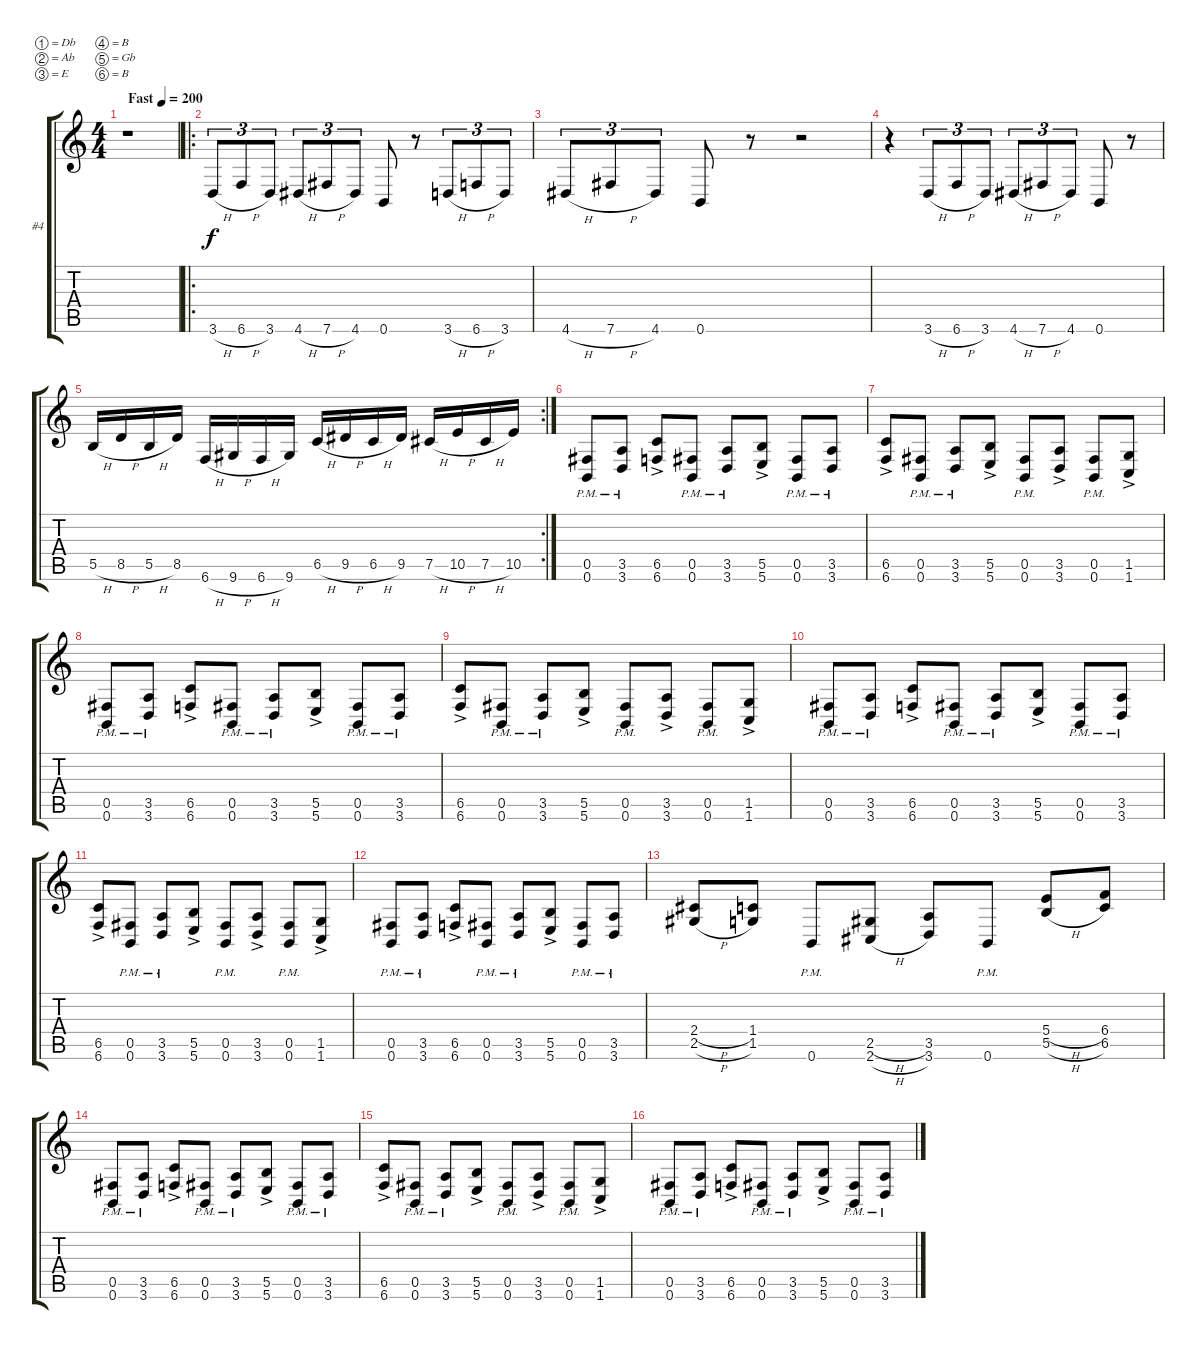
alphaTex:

\bracketExtendMode groupsimilarinstruments
\firstSystemTrackNameOrientation horizontal
\otherSystemsTrackNameOrientation horizontal
\track ("Jim Root" "#4") {instrument distortionguitar}
\staff {score tabs}
\tuning (Db4 Ab3 E3 B2 Gb2 B1)
\ts (4 4)
\beaming (8 2 2 2 2)
\tempo (200 "Fast")
\clef g2
\ks c
r.1{dy f instrument distortionguitar} |
\ro
3.6{h}.8{tu (3 2)} 6.6{h}.8{tu (3 2)} 3.6.8{tu (3 2)} 4.6{h}.8{tu (3 2)} 7.6{h}.8{tu (3 2)} 4.6.8{tu (3 2)} 0.6.8 r.8 3.6{h}.8{tu (3 2)} 6.6{h}.8{tu (3 2)} 3.6.8{tu (3 2)} |
4.6{h}.8{tu (3 2)} 7.6{h}.8{tu (3 2)} 4.6.8{tu (3 2)} 0.6.8 r.8 r.2 |
r.4 3.6{h}.8{tu (3 2)} 6.6{h}.8{tu (3 2)} 3.6.8{tu (3 2)} 4.6{h}.8{tu (3 2)} 7.6{h}.8{tu (3 2)} 4.6.8{tu (3 2)} 0.6.8 r.8 |
\rc 2
5.5{h}.16 8.5{h}.16 5.5{h}.16 8.5.16 6.6{h}.16 9.6{h}.16 6.6{h}.16 9.6.16 6.5{h}.16 9.5{h}.16 6.5{h}.16 9.5.16 7.5{h}.16 10.5{h}.16 7.5{h}.16 10.5.16 |
(0.5{pm} 0.6{pm}).8 (3.5{pm} 3.6{pm}).8 (6.5{ac} 6.6{ac}).8 (0.5{pm} 0.6{pm}).8 (3.5{pm} 3.6{pm}).8 (5.5{ac} 5.6{ac}).8 (0.5{pm} 0.6{pm}).8 (3.5{pm} 3.6{pm}).8 |
(6.5{ac} 6.6{ac}).8 (0.5{pm} 0.6{pm}).8 (3.5{pm} 3.6{pm}).8 (5.5{ac} 5.6{ac}).8 (0.5{pm} 0.6{pm}).8 (3.5{ac} 3.6{ac}).8 (0.5{pm} 0.6{pm}).8 (1.5{ac} 1.6{ac}).8 |
(0.5{pm} 0.6{pm}).8 (3.5{pm} 3.6{pm}).8 (6.5{ac} 6.6{ac}).8 (0.5{pm} 0.6{pm}).8 (3.5{pm} 3.6{pm}).8 (5.5{ac} 5.6{ac}).8 (0.5{pm} 0.6{pm}).8 (3.5{pm} 3.6{pm}).8 |
(6.5{ac} 6.6{ac}).8 (0.5{pm} 0.6{pm}).8 (3.5{pm} 3.6{pm}).8 (5.5{ac} 5.6{ac}).8 (0.5{pm} 0.6{pm}).8 (3.5{ac} 3.6{ac}).8 (0.5{pm} 0.6{pm}).8 (1.5{ac} 1.6{ac}).8 |
(0.5{pm} 0.6{pm}).8 (3.5{pm} 3.6{pm}).8 (6.5{ac} 6.6{ac}).8 (0.5{pm} 0.6{pm}).8 (3.5{pm} 3.6{pm}).8 (5.5{ac} 5.6{ac}).8 (0.5{pm} 0.6{pm}).8 (3.5{pm} 3.6{pm}).8 |
(6.5{ac} 6.6{ac}).8 (0.5{pm} 0.6{pm}).8 (3.5{pm} 3.6{pm}).8 (5.5{ac} 5.6{ac}).8 (0.5{pm} 0.6{pm}).8 (3.5{ac} 3.6{ac}).8 (0.5{pm} 0.6{pm}).8 (1.5{ac} 1.6{ac}).8 |
(0.5{pm} 0.6{pm}).8 (3.5{pm} 3.6{pm}).8 (6.5{ac} 6.6{ac}).8 (0.5{pm} 0.6{pm}).8 (3.5{pm} 3.6{pm}).8 (5.5{ac} 5.6{ac}).8 (0.5{pm} 0.6{pm}).8 (3.5{pm} 3.6{pm}).8 |
(2.4{h} 2.5{h}).8 (1.4 1.5).8 0.6{pm}.8 (2.5{h} 2.6{h}).8 (3.5 3.6).8 0.6{pm}.8 (5.4{h} 5.5{h}).8 (6.4 6.5).8 |
(0.5{pm} 0.6{pm}).8 (3.5{pm} 3.6{pm}).8 (6.5{ac} 6.6{ac}).8 (0.5{pm} 0.6{pm}).8 (3.5{pm} 3.6{pm}).8 (5.5{ac} 5.6{ac}).8 (0.5{pm} 0.6{pm}).8 (3.5{pm} 3.6{pm}).8 |
(6.5{ac} 6.6{ac}).8 (0.5{pm} 0.6{pm}).8 (3.5{pm} 3.6{pm}).8 (5.5{ac} 5.6{ac}).8 (0.5{pm} 0.6{pm}).8 (3.5{ac} 3.6{ac}).8 (0.5{pm} 0.6{pm}).8 (1.5{ac} 1.6{ac}).8 |
(0.5{pm} 0.6{pm}).8 (3.5{pm} 3.6{pm}).8 (6.5{ac} 6.6{ac}).8 (0.5{pm} 0.6{pm}).8 (3.5{pm} 3.6{pm}).8 (5.5{ac} 5.6{ac}).8 (0.5{pm} 0.6{pm}).8 (3.5{pm} 3.6{pm}).8
